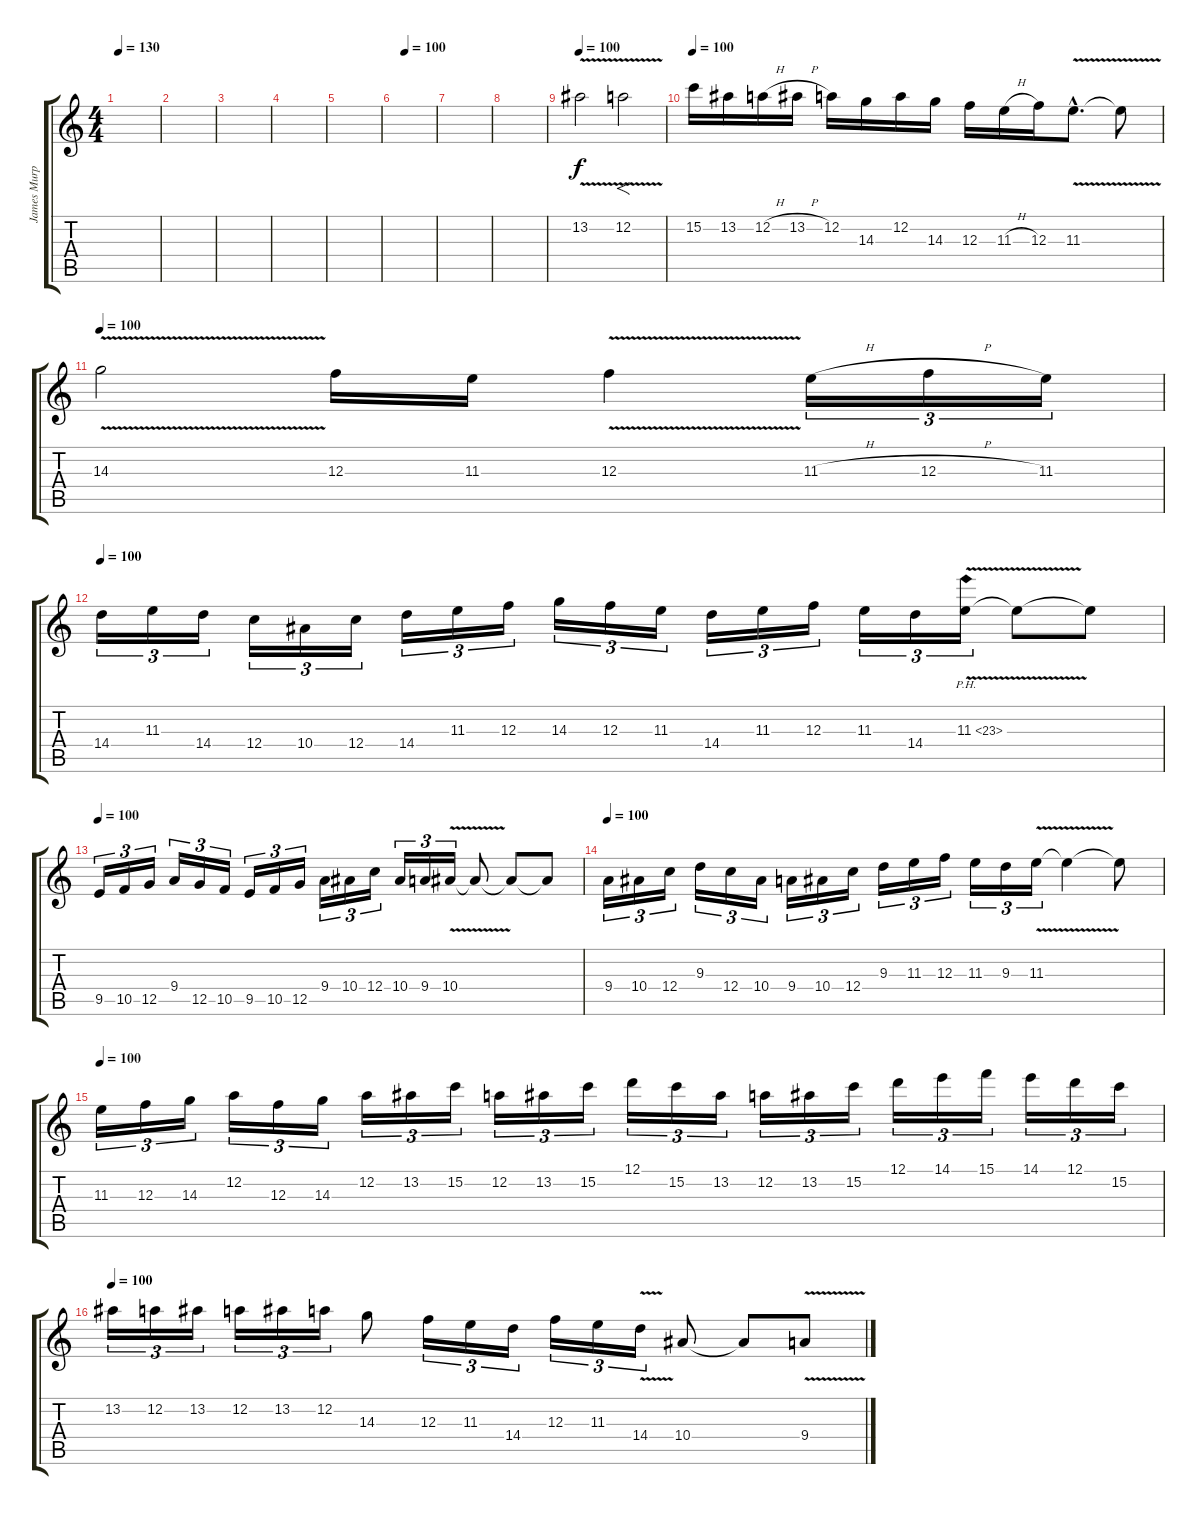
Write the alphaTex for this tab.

\track ("James Murphy" "James Murp") {instrument distortionguitar}
\staff {score tabs}
\tuning (D4 A3 F3 C3 G2 D2) {hide}
\ts (4 4)
\tempo 130
\tempo 100
\tempo 130
\clef g2
\ks c
|
|
|
|
|
\tempo (100 0.25)
|
|
|
\tempo 100
13.2{v}.2 12.2{v}.2{f} |
\tempo 100
15.2.16 13.2.16 12.2{h}.16 13.2{h}.16 12.2.16 14.3.16 12.2.16 14.3.16 12.3.16 11.3{h}.16 12.3.16 11.3{v hac}.8{d} 11.3{t}.8 |
\tempo 100
14.3{v}.2 12.3.16 11.3.16 12.3{v}.4 11.3{h}.16{tu (3 2)} 12.3{h}.16{tu (3 2)} 11.3.16{tu (3 2)} |
\tempo 100
14.4.16{tu (3 2)} 11.3.16{tu (3 2)} 14.4.16{tu (3 2)} 12.4.16{tu (3 2)} 10.4.16{tu (3 2)} 12.4.16{tu (3 2)} 14.4.16{tu (3 2)} 11.3.16{tu (3 2)} 12.3.16{tu (3 2)} 14.3.16{tu (3 2)} 12.3.16{tu (3 2)} 11.3.16{tu (3 2)} 14.4.16{tu (3 2)} 11.3.16{tu (3 2)} 12.3.16{tu (3 2)} 11.3.16{tu (3 2)} 14.4.16{tu (3 2)} 11.3{ph 12 v}.16{tu (3 2)} 11.3{t}.8 11.3{t}.8 |
\tempo 100
9.5.16{tu (3 2)} 10.5.16{tu (3 2)} 12.5.16{tu (3 2)} 9.4.16{tu (3 2)} 12.5.16{tu (3 2)} 10.5.16{tu (3 2)} 9.5.16{tu (3 2)} 10.5.16{tu (3 2)} 12.5.16{tu (3 2)} 9.4.16{tu (3 2)} 10.4.16{tu (3 2)} 12.4.16{tu (3 2)} 10.4.16{tu (3 2)} 9.4.16{tu (3 2)} 10.4{v}.16{tu (3 2)} 10.4{t}.8 10.4{t}.8 10.4{t}.8 |
\tempo 100
9.4.16{tu (3 2)} 10.4.16{tu (3 2)} 12.4.16{tu (3 2)} 9.3.16{tu (3 2)} 12.4.16{tu (3 2)} 10.4.16{tu (3 2)} 9.4.16{tu (3 2)} 10.4.16{tu (3 2)} 12.4.16{tu (3 2)} 9.3.16{tu (3 2)} 11.3.16{tu (3 2)} 12.3.16{tu (3 2)} 11.3.16{tu (3 2)} 9.3.16{tu (3 2)} 11.3{v}.16{tu (3 2)} 11.3{t}.4 11.3{t}.8 |
\tempo 100
11.3.16{tu (3 2)} 12.3.16{tu (3 2)} 14.3.16{tu (3 2)} 12.2.16{tu (3 2)} 12.3.16{tu (3 2)} 14.3.16{tu (3 2)} 12.2.16{tu (3 2)} 13.2.16{tu (3 2)} 15.2.16{tu (3 2)} 12.2.16{tu (3 2)} 13.2.16{tu (3 2)} 15.2.16{tu (3 2)} 12.1.16{tu (3 2)} 15.2.16{tu (3 2)} 13.2.16{tu (3 2)} 12.2.16{tu (3 2)} 13.2.16{tu (3 2)} 15.2.16{tu (3 2)} 12.1.16{tu (3 2)} 14.1.16{tu (3 2)} 15.1.16{tu (3 2)} 14.1.16{tu (3 2)} 12.1.16{tu (3 2)} 15.2.16{tu (3 2)} |
\tempo 100
13.2.16{tu (3 2)} 12.2.16{tu (3 2)} 13.2.16{tu (3 2)} 12.2.16{tu (3 2)} 13.2.16{tu (3 2)} 12.2.16{tu (3 2)} 14.3.8 12.3.16{tu (3 2)} 11.3.16{tu (3 2)} 14.4.16{tu (3 2)} 12.3.16{tu (3 2)} 11.3.16{tu (3 2)} 14.4{v}.16{tu (3 2)} 10.4.8 10.4{t}.8 9.4{v}.8
